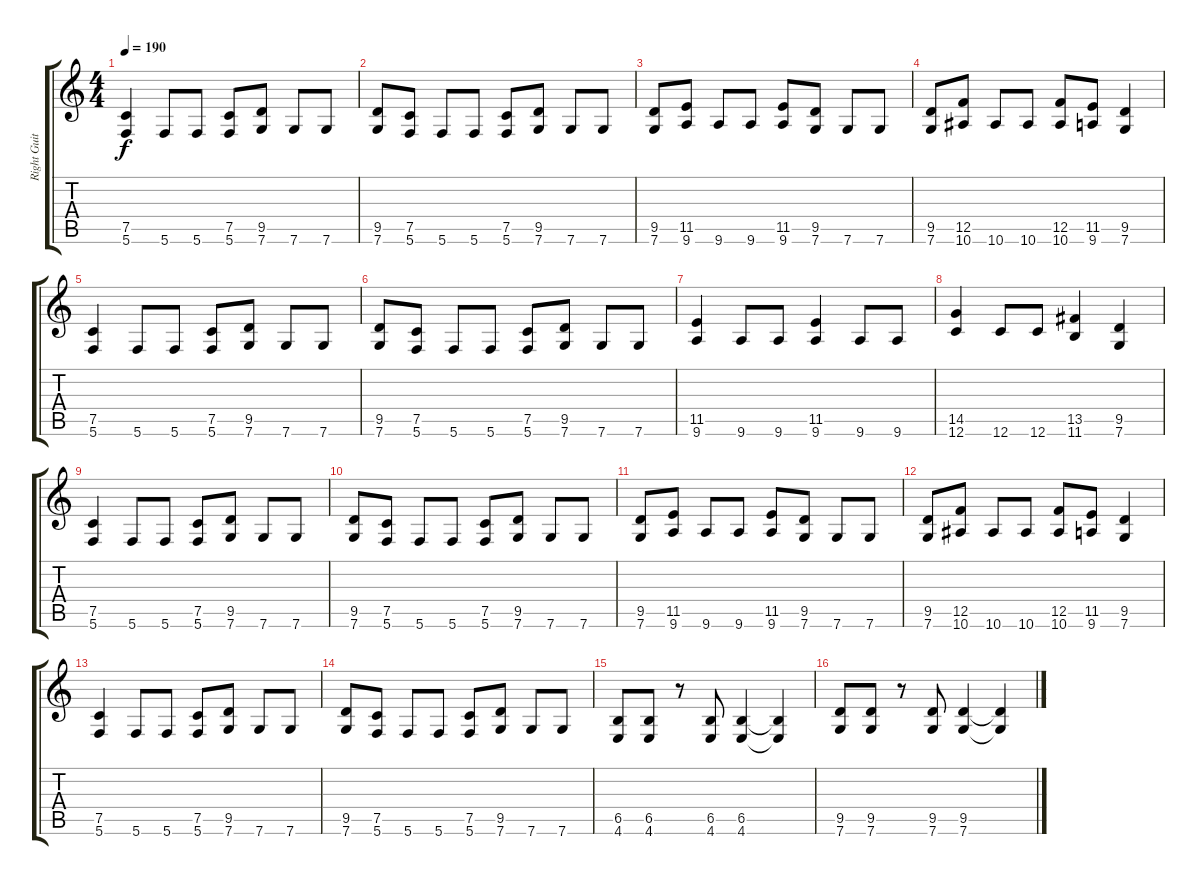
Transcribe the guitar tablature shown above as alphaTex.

\track ("Right Guitar" "Right Guit") {instrument distortionguitar}
\staff {score tabs}
\tuning (C4 G3 Eb3 Bb2 F2 C2) {hide}
\ts (4 4)
\tempo 190
\clef g2
\ks c
(7.5 5.6).4{dy f} 5.6.8 5.6.8 (7.5 5.6).8 (9.5 7.6).8 7.6.8 7.6.8 |
(9.5 7.6).8 (7.5 5.6).8 5.6.8 5.6.8 (7.5 5.6).8 (9.5 7.6).8 7.6.8 7.6.8 |
(9.5 7.6).8 (11.5 9.6).8 9.6.8 9.6.8 (11.5 9.6).8 (9.5 7.6).8 7.6.8 7.6.8 |
(9.5 7.6).8 (12.5 10.6).8 10.6.8 10.6.8 (12.5 10.6).8 (11.5 9.6).8 (9.5 7.6).4 |
(7.5 5.6).4 5.6.8 5.6.8 (7.5 5.6).8 (9.5 7.6).8 7.6.8 7.6.8 |
(9.5 7.6).8 (7.5 5.6).8 5.6.8 5.6.8 (7.5 5.6).8 (9.5 7.6).8 7.6.8 7.6.8 |
(11.5 9.6).4 9.6.8 9.6.8 (11.5 9.6).4 9.6.8 9.6.8 |
(14.5 12.6).4 12.6.8 12.6.8 (13.5 11.6).4 (9.5 7.6).4 |
(7.5 5.6).4 5.6.8 5.6.8 (7.5 5.6).8 (9.5 7.6).8 7.6.8 7.6.8 |
(9.5 7.6).8 (7.5 5.6).8 5.6.8 5.6.8 (7.5 5.6).8 (9.5 7.6).8 7.6.8 7.6.8 |
(9.5 7.6).8 (11.5 9.6).8 9.6.8 9.6.8 (11.5 9.6).8 (9.5 7.6).8 7.6.8 7.6.8 |
(9.5 7.6).8 (12.5 10.6).8 10.6.8 10.6.8 (12.5 10.6).8 (11.5 9.6).8 (9.5 7.6).4 |
(7.5 5.6).4 5.6.8 5.6.8 (7.5 5.6).8 (9.5 7.6).8 7.6.8 7.6.8 |
(9.5 7.6).8 (7.5 5.6).8 5.6.8 5.6.8 (7.5 5.6).8 (9.5 7.6).8 7.6.8 7.6.8 |
(6.5 4.6).8 (6.5 4.6).8 r.8 (6.5 4.6).8 (6.5 4.6).4 (6.5{t} 4.6{t}).4 |
(9.5 7.6).8 (9.5 7.6).8 r.8 (9.5 7.6).8 (9.5 7.6).4 (9.5{t} 7.6{t}).4
